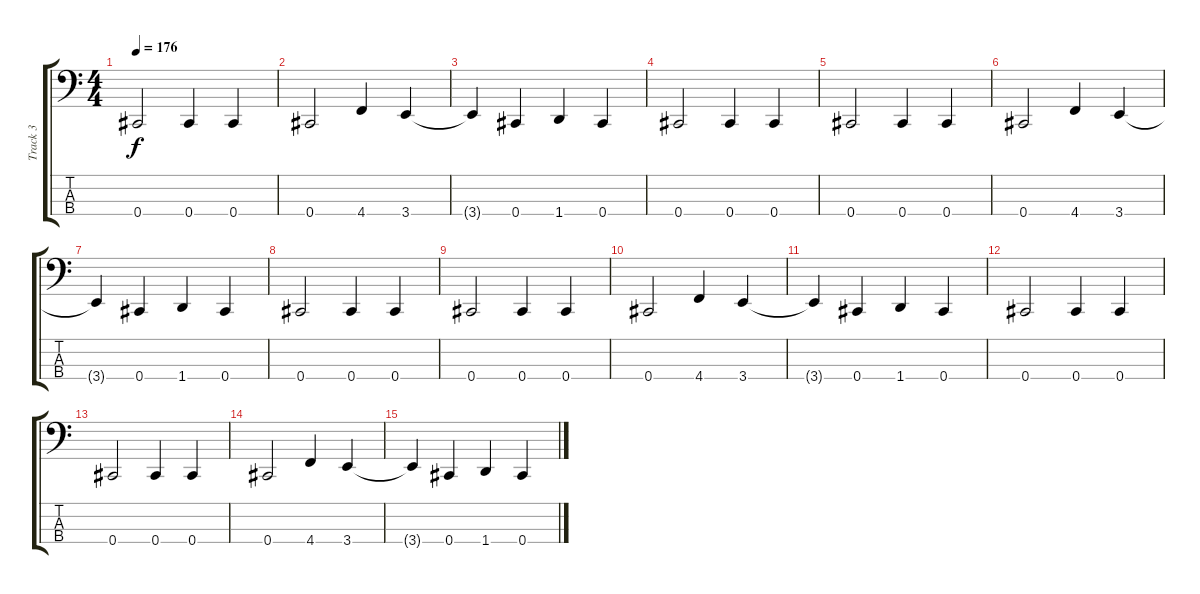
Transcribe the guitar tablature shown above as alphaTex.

\track ("Track 3" "Track 3") {instrument electricbassfinger}
\staff {score tabs}
\tuning (E2 B1 Gb1 Db1) {hide}
\ts (4 4)
\tempo 176
\clef f4
\ks c
0.4.2{dy f} 0.4.4 0.4.4 |
0.4.2 4.4.4 3.4.4 |
3.4{t}.4 0.4.4 1.4.4 0.4.4 |
0.4.2 0.4.4 0.4.4 |
0.4.2 0.4.4 0.4.4 |
0.4.2 4.4.4 3.4.4 |
3.4{t}.4 0.4.4 1.4.4 0.4.4 |
0.4.2 0.4.4 0.4.4 |
0.4.2 0.4.4 0.4.4 |
0.4.2 4.4.4 3.4.4 |
3.4{t}.4 0.4.4 1.4.4 0.4.4 |
0.4.2 0.4.4 0.4.4 |
0.4.2 0.4.4 0.4.4 |
0.4.2 4.4.4 3.4.4 |
3.4{t}.4 0.4.4 1.4.4 0.4.4
